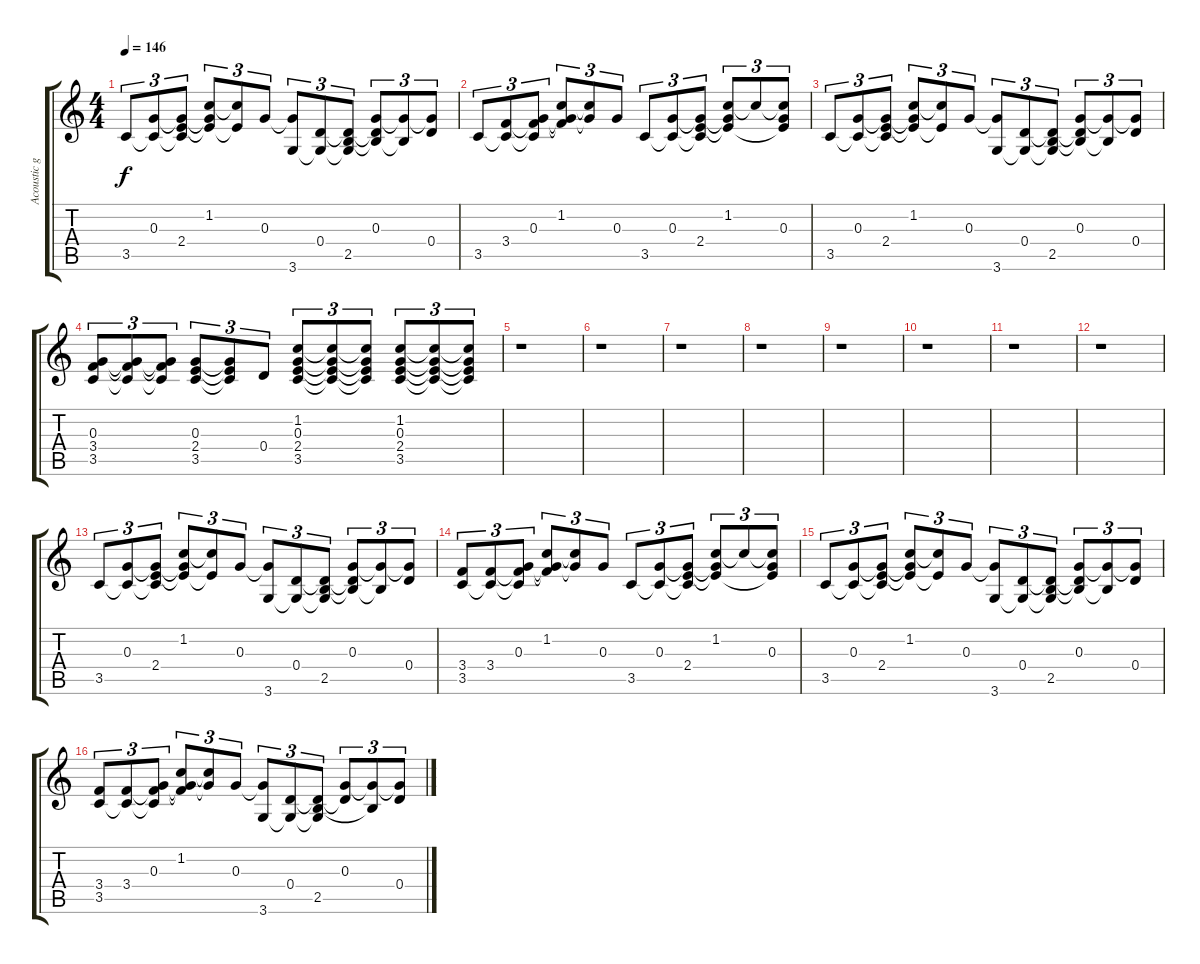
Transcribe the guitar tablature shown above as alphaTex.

\track ("Acoustic guitar" "Acoustic g") {instrument acousticguitarsteel}
\staff {score tabs}
\tuning (E4 B3 G3 D3 A2 E2) {hide}
\ts (4 4)
\tempo 146
\clef g2
\ks c
3.5.8{tu (3 2) dy f instrument acousticguitarsteel} (0.3 3.5{t}).8{tu (3 2)} (0.3{t} 2.4 3.5{t}).8{tu (3 2)} (1.2 0.3{t} 2.4{t}).8{tu (3 2)} (1.2{t} 2.4{t}).8{tu (3 2)} 0.3.8{tu (3 2)} (0.3{t} 3.6).8{tu (3 2)} (0.4 3.6{t}).8{tu (3 2)} (0.4{t} 2.5 3.6{t}).8{tu (3 2)} (0.3 0.4{t} 2.5{t}).8{tu (3 2)} (0.3{t} 2.5{t}).8{tu (3 2)} (0.3{t} 0.4).8{tu (3 2)} |
3.5.8{tu (3 2)} (3.4 3.5{t}).8{tu (3 2)} (0.3 3.4{t} 3.5{t}).8{tu (3 2)} (1.2 0.3{t} 3.4{t}).8{tu (3 2)} (1.2{t} 0.3{t}).8{tu (3 2)} 0.3.8{tu (3 2)} 3.5.8{tu (3 2)} (0.3 3.5{t}).8{tu (3 2)} (0.3{t} 2.4 3.5{t}).8{tu (3 2)} (1.2 0.3{t} 2.4{t}).8{tu (3 2)} 1.2{t}.8{tu (3 2)} (1.2{t} 0.3 2.4{t}).8{tu (3 2)} |
3.5.8{tu (3 2)} (0.3 3.5{t}).8{tu (3 2)} (0.3{t} 2.4 3.5{t}).8{tu (3 2)} (1.2 0.3{t} 2.4{t}).8{tu (3 2)} (1.2{t} 2.4{t}).8{tu (3 2)} 0.3.8{tu (3 2)} (0.3{t} 3.6).8{tu (3 2)} (0.4 3.6{t}).8{tu (3 2)} (0.4{t} 2.5 3.6{t}).8{tu (3 2)} (0.3 0.4{t} 2.5{t}).8{tu (3 2)} (0.3{t} 2.5{t}).8{tu (3 2)} (0.3{t} 0.4).8{tu (3 2)} |
(0.3 3.4 3.5).8{tu (3 2)} (0.3{t} 3.4{t} 3.5{t}).8{tu (3 2)} (0.3{t} 3.4{t} 3.5{t}).8{tu (3 2)} (0.3 2.4 3.5).8{tu (3 2)} (0.3{t} 2.4{t} 3.5{t}).8{tu (3 2)} 0.4.8{tu (3 2)} (1.2 0.3 2.4 3.5).8{tu (3 2)} (1.2{t} 0.3{t} 2.4{t} 3.5{t}).8{tu (3 2)} (1.2{t} 0.3{t} 2.4{t} 3.5{t}).8{tu (3 2)} (1.2 0.3 2.4 3.5).8{tu (3 2)} (1.2{t} 0.3{t} 2.4{t} 3.5{t}).8{tu (3 2)} (1.2{t} 0.3{t} 2.4{t} 3.5{t}).8{tu (3 2)} |
r.1 |
r.1 |
r.1 |
r.1 |
r.1 |
r.1 |
r.1 |
r.1 |
3.5.8{tu (3 2)} (0.3 3.5{t}).8{tu (3 2)} (0.3{t} 2.4 3.5{t}).8{tu (3 2)} (1.2 0.3{t} 2.4{t}).8{tu (3 2)} (1.2{t} 2.4{t}).8{tu (3 2)} 0.3.8{tu (3 2)} (0.3{t} 3.6).8{tu (3 2)} (0.4 3.6{t}).8{tu (3 2)} (0.4{t} 2.5 3.6{t}).8{tu (3 2)} (0.3 0.4{t} 2.5{t}).8{tu (3 2)} (0.3{t} 2.5{t}).8{tu (3 2)} (0.3{t} 0.4).8{tu (3 2)} |
(3.4 3.5).8{tu (3 2)} (3.4 3.5{t}).8{tu (3 2)} (0.3 3.4{t} 3.5{t}).8{tu (3 2)} (1.2 0.3{t} 3.4{t}).8{tu (3 2)} (1.2{t} 0.3{t}).8{tu (3 2)} 0.3.8{tu (3 2)} 3.5.8{tu (3 2)} (0.3 3.5{t}).8{tu (3 2)} (0.3{t} 2.4 3.5{t}).8{tu (3 2)} (1.2 0.3{t} 2.4{t}).8{tu (3 2)} 1.2{t}.8{tu (3 2)} (1.2{t} 0.3 2.4{t}).8{tu (3 2)} |
3.5.8{tu (3 2)} (0.3 3.5{t}).8{tu (3 2)} (0.3{t} 2.4 3.5{t}).8{tu (3 2)} (1.2 0.3{t} 2.4{t}).8{tu (3 2)} (1.2{t} 2.4{t}).8{tu (3 2)} 0.3.8{tu (3 2)} (0.3{t} 3.6).8{tu (3 2)} (0.4 3.6{t}).8{tu (3 2)} (0.4{t} 2.5 3.6{t}).8{tu (3 2)} (0.3 0.4{t} 2.5{t}).8{tu (3 2)} (0.3{t} 2.5{t}).8{tu (3 2)} (0.3{t} 0.4).8{tu (3 2)} |
(3.4 3.5).8{tu (3 2)} (3.4 3.5{t}).8{tu (3 2)} (0.3 3.4{t} 3.5{t}).8{tu (3 2)} (1.2 0.3{t} 3.4{t}).8{tu (3 2)} (1.2{t} 0.3{t}).8{tu (3 2)} 0.3.8{tu (3 2)} (0.3{t} 3.6).8{tu (3 2)} (0.4 3.6{t}).8{tu (3 2)} (0.4{t} 2.5 3.6{t}).8{tu (3 2)} (0.3 0.4{t}).8{tu (3 2)} (0.3{t} 2.5{t}).8{tu (3 2)} (0.3{t} 0.4).8{tu (3 2)}
